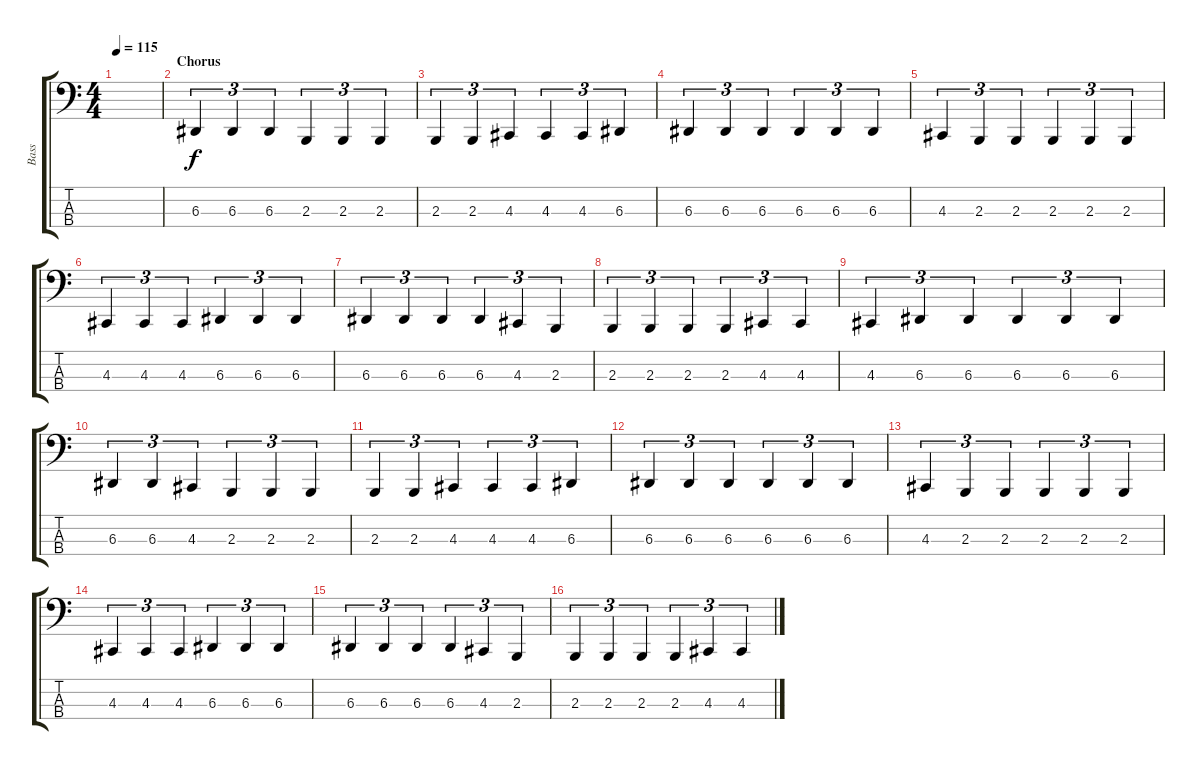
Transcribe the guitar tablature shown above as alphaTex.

\track ("Bass" "Bass") {instrument synthbrass1}
\staff {score tabs}
\tuning (G2 D2 A1 E1) {hide}
\ts (4 4)
\tempo 115
\clef f4
\ks c
|
\section ("" "Chorus")
6.3.4{tu (3 2)} 6.3.4{tu (3 2)} 6.3.4{tu (3 2)} 2.3.4{tu (3 2)} 2.3.4{tu (3 2)} 2.3.4{tu (3 2)} |
2.3.4{tu (3 2)} 2.3.4{tu (3 2)} 4.3.4{tu (3 2)} 4.3.4{tu (3 2)} 4.3.4{tu (3 2)} 6.3.4{tu (3 2)} |
6.3.4{tu (3 2)} 6.3.4{tu (3 2)} 6.3.4{tu (3 2)} 6.3.4{tu (3 2)} 6.3.4{tu (3 2)} 6.3.4{tu (3 2)} |
4.3.4{tu (3 2)} 2.3.4{tu (3 2)} 2.3.4{tu (3 2)} 2.3.4{tu (3 2)} 2.3.4{tu (3 2)} 2.3.4{tu (3 2)} |
4.3.4{tu (3 2)} 4.3.4{tu (3 2)} 4.3.4{tu (3 2)} 6.3.4{tu (3 2)} 6.3.4{tu (3 2)} 6.3.4{tu (3 2)} |
6.3.4{tu (3 2)} 6.3.4{tu (3 2)} 6.3.4{tu (3 2)} 6.3.4{tu (3 2)} 4.3.4{tu (3 2)} 2.3.4{tu (3 2)} |
2.3.4{tu (3 2)} 2.3.4{tu (3 2)} 2.3.4{tu (3 2)} 2.3.4{tu (3 2)} 4.3.4{tu (3 2)} 4.3.4{tu (3 2)} |
4.3.4{tu (3 2)} 6.3.4{tu (3 2)} 6.3.4{tu (3 2)} 6.3.4{tu (3 2)} 6.3.4{tu (3 2)} 6.3.4{tu (3 2)} |
6.3.4{tu (3 2)} 6.3.4{tu (3 2)} 4.3.4{tu (3 2)} 2.3.4{tu (3 2)} 2.3.4{tu (3 2)} 2.3.4{tu (3 2)} |
2.3.4{tu (3 2)} 2.3.4{tu (3 2)} 4.3.4{tu (3 2)} 4.3.4{tu (3 2)} 4.3.4{tu (3 2)} 6.3.4{tu (3 2)} |
6.3.4{tu (3 2)} 6.3.4{tu (3 2)} 6.3.4{tu (3 2)} 6.3.4{tu (3 2)} 6.3.4{tu (3 2)} 6.3.4{tu (3 2)} |
4.3.4{tu (3 2)} 2.3.4{tu (3 2)} 2.3.4{tu (3 2)} 2.3.4{tu (3 2)} 2.3.4{tu (3 2)} 2.3.4{tu (3 2)} |
4.3.4{tu (3 2)} 4.3.4{tu (3 2)} 4.3.4{tu (3 2)} 6.3.4{tu (3 2)} 6.3.4{tu (3 2)} 6.3.4{tu (3 2)} |
6.3.4{tu (3 2)} 6.3.4{tu (3 2)} 6.3.4{tu (3 2)} 6.3.4{tu (3 2)} 4.3.4{tu (3 2)} 2.3.4{tu (3 2)} |
2.3.4{tu (3 2)} 2.3.4{tu (3 2)} 2.3.4{tu (3 2)} 2.3.4{tu (3 2)} 4.3.4{tu (3 2)} 4.3.4{tu (3 2)}
